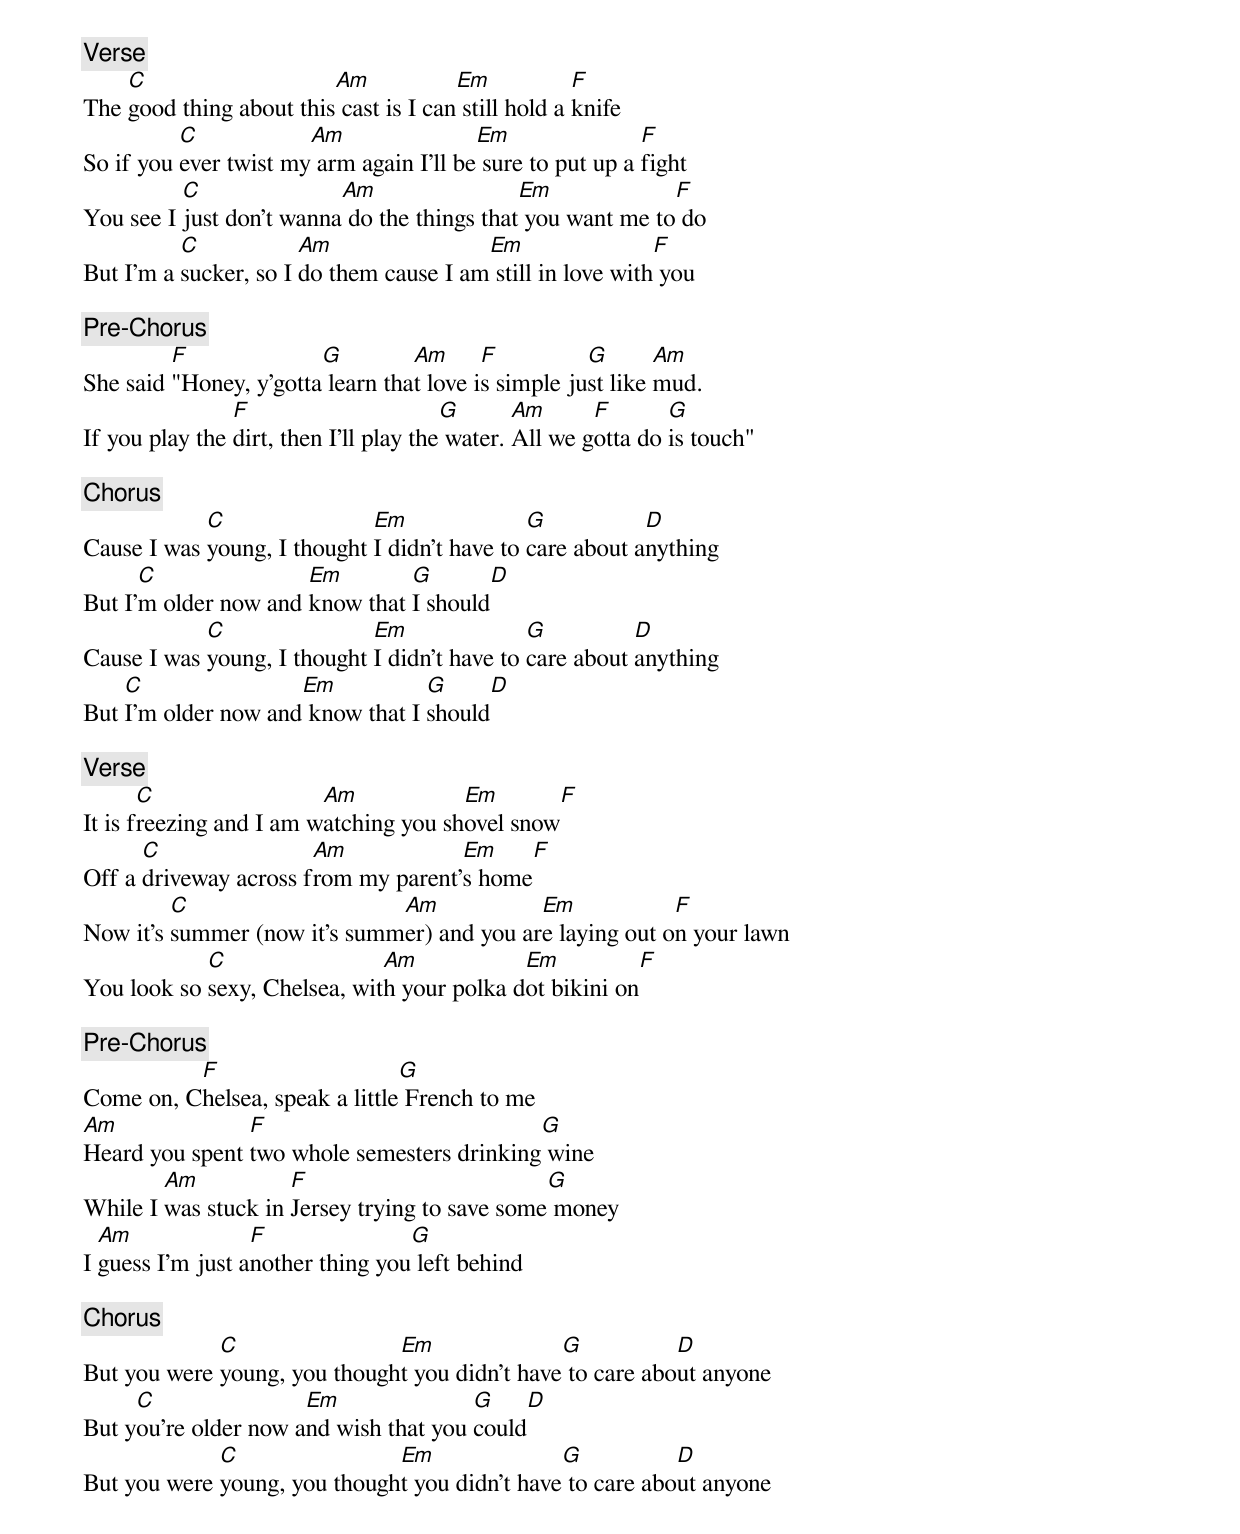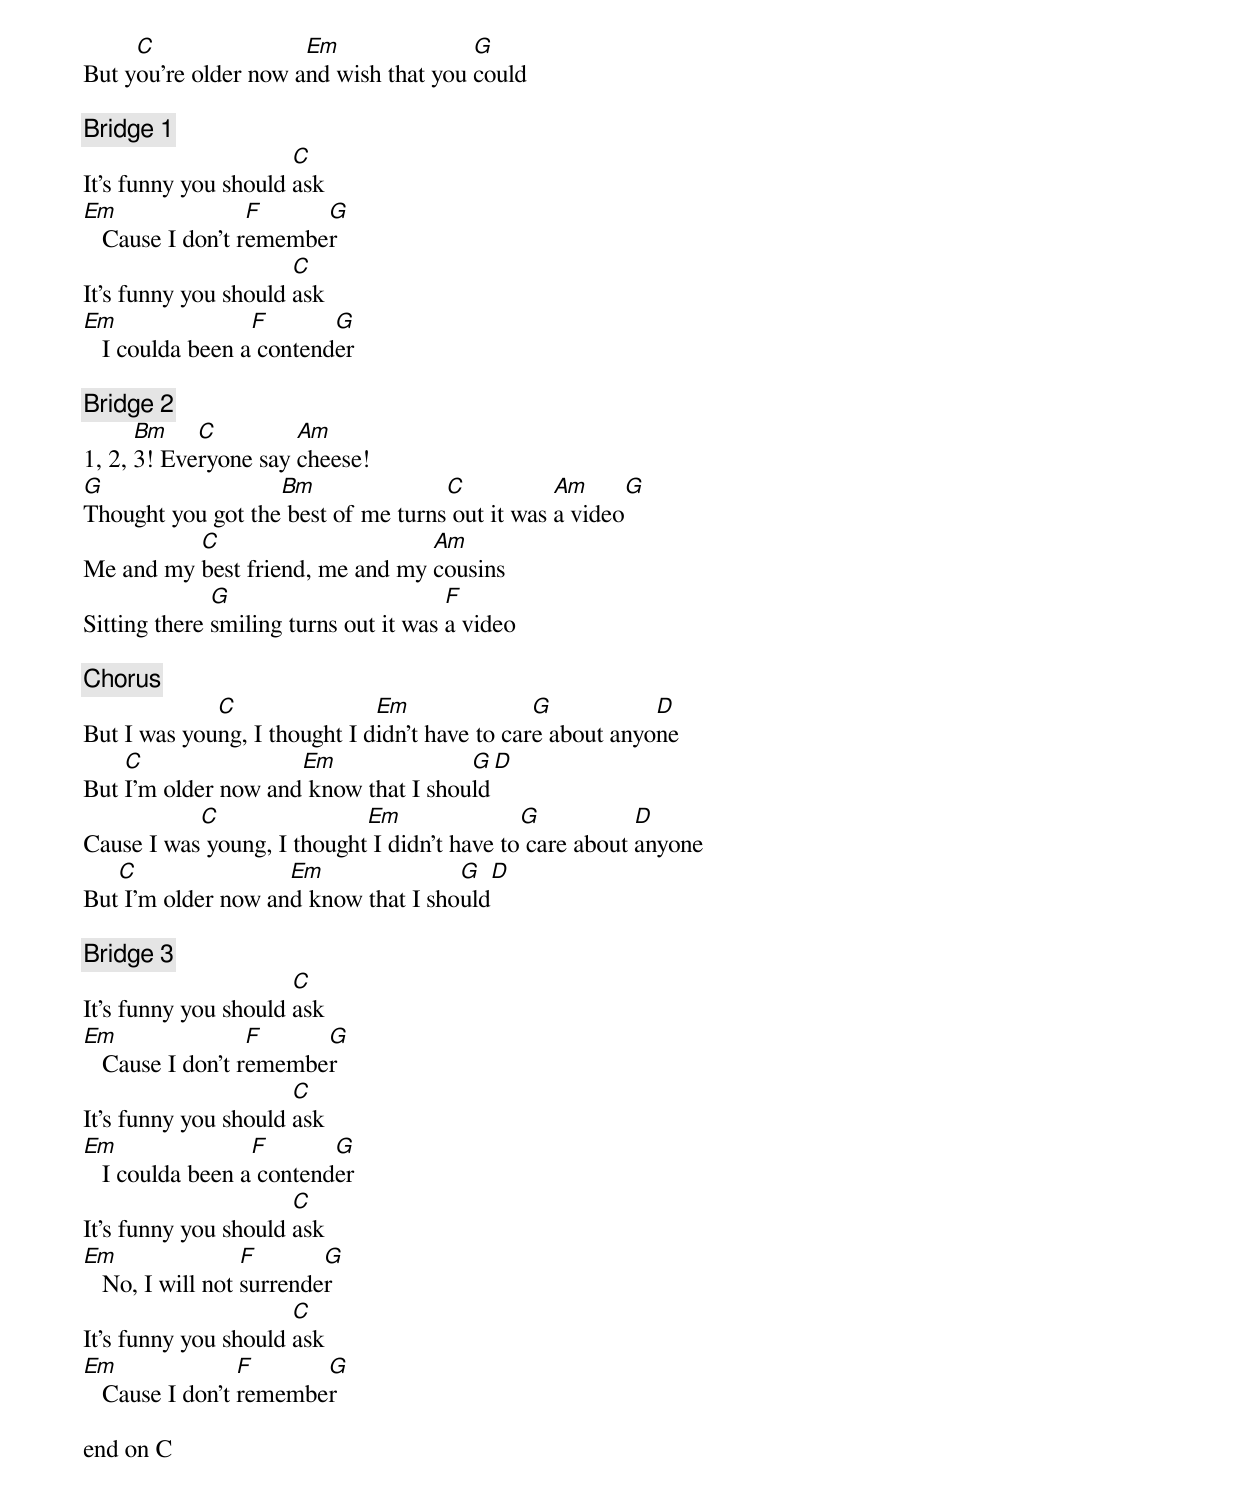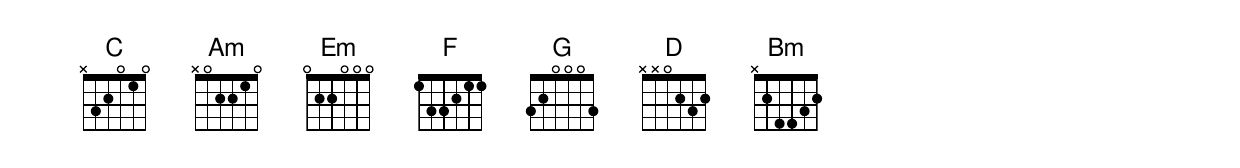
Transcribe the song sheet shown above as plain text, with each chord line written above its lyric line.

[Verse]
    C                    Am            Em            F
The good thing about this cast is I can still hold a knife
          C            Am                Em                F
So if you ever twist my arm again I'll be sure to put up a fight
          C               Am                 Em             F
You see I just don't wanna do the things that you want me to do
          C            Am                Em                 F
But I'm a sucker, so I do them cause I am still in love with you

[Pre-Chorus]
         F              G         Am      F          G       Am
She said "Honey, y'gotta learn that love is simple just like mud.
                F                       G       Am      F       G
If you play the dirt, then I'll play the water. All we gotta do is touch"

[Chorus]
            C                Em               G           D
Cause I was young, I thought I didn't have to care about anything
      C               Em        G       D
But I'm older now and know that I should
            C                Em               G          D
Cause I was young, I thought I didn't have to care about anything
    C                Em           G      D
But I'm older now and know that I should

[Verse]
       C                 Am            Em            F
It is freezing and I am watching you shovel snow
      C                Am            Em            F
Off a driveway across from my parent's home
         C                    Am            Em            F
Now it's summer (now it's summer) and you are laying out on your lawn
            C                 Am            Em            F
You look so sexy, Chelsea, with your polka dot bikini on

[Pre-Chorus]
          F                     G
Come on, Chelsea, speak a little French to me
Am              F                           G
Heard you spent two whole semesters drinking wine
        Am           F                         G
While I was stuck in Jersey trying to save some money
  Am              F               G
I guess I'm just another thing you left behind

[Chorus]
             C                Em               G           D
But you were young, you thought you didn't have to care about anyone
     C                Em               G           D
But you're older now and wish that you could
             C                Em               G           D
But you were young, you thought you didn't have to care about anyone
     C                Em               G
But you're older now and wish that you could

[Bridge 1]
                      C
It's funny you should ask
Em                F     G
   Cause I don't remember
                      C
It's funny you should ask
Em                F       G
   I coulda been a contender

[Bridge 2]
      Bm    C         Am
1, 2, 3! Everyone say cheese!
G                  Bm               C           Am           G
Thought you got the best of me turns out it was a video
          C                      Am
Me and my best friend, me and my cousins
              G                        F
Sitting there smiling turns out it was a video

[Chorus]
             C                Em               G           D
But I was young, I thought I didn't have to care about anyone
    C                Em               G           D
But I'm older now and know that I should
           C                Em               G           D
Cause I was young, I thought I didn't have to care about anyone
   C                Em               G           D
But I'm older now and know that I should

[Bridge 3]
                      C
It's funny you should ask
Em                F     G
   Cause I don't remember
                      C
It's funny you should ask
Em                F       G
   I coulda been a contender
                      C
It's funny you should ask
Em                F       G
   No, I will not surrender
                      C
It's funny you should ask
Em               F      G
   Cause I don't remember

end on C
